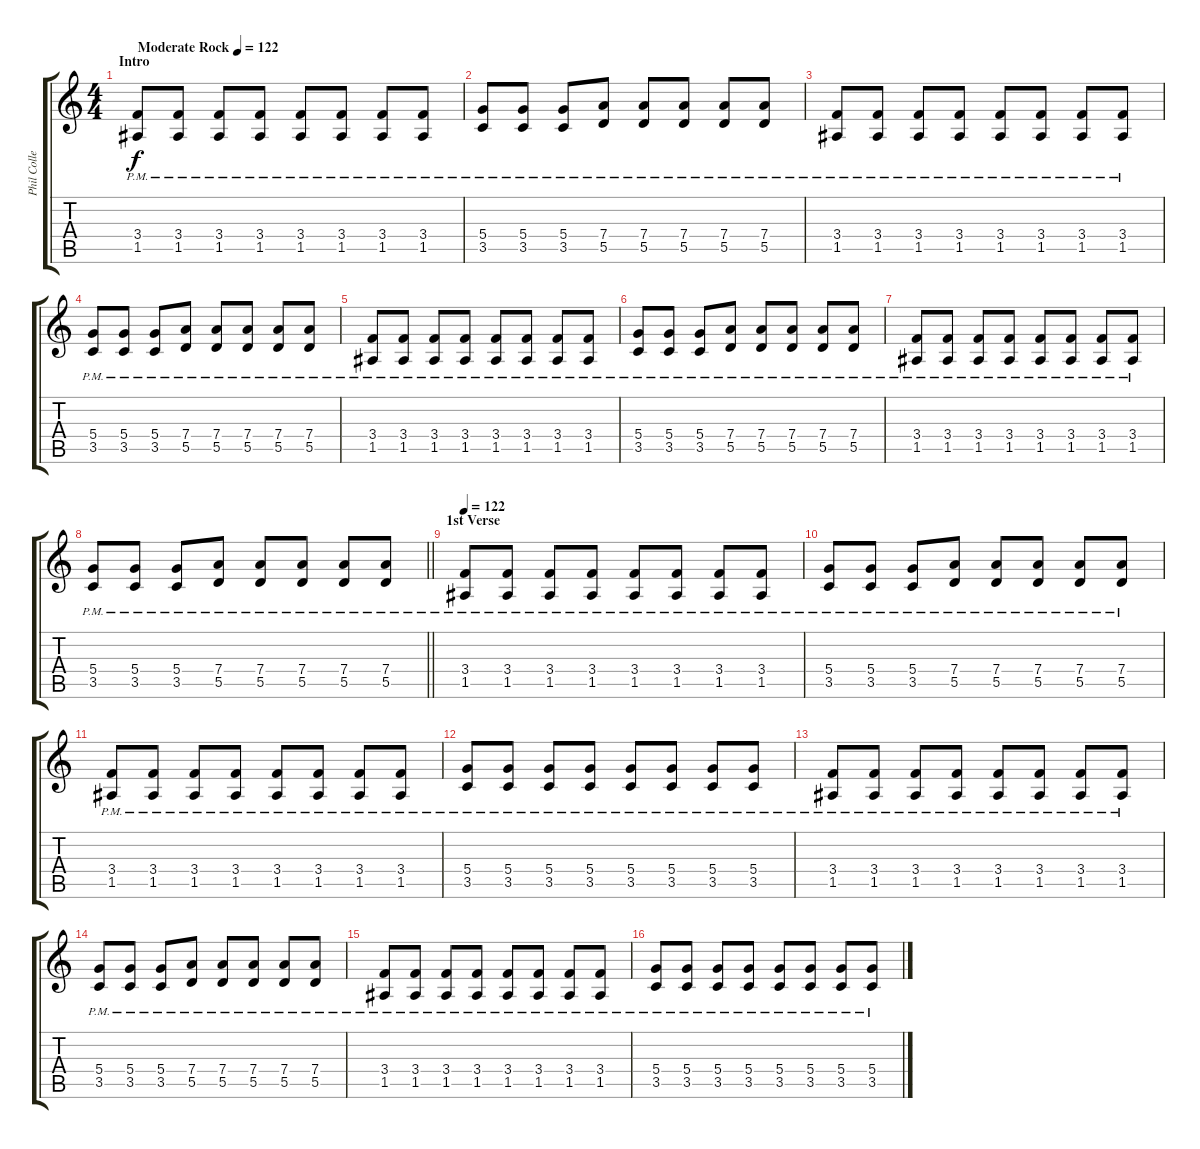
\track ("Phil Collen" "Phil Colle") {instrument overdrivenguitar}
\staff {score tabs}
\tuning (E4 B3 G3 D3 A2 E2) {hide}
\ts (4 4)
\section ("" "Intro")
\tempo (122 "Moderate Rock")
\clef g2
\ks c
(3.4{pm} 1.5{pm}).8{dy f instrument overdrivenguitar} (3.4{pm} 1.5{pm}).8 (3.4{pm} 1.5{pm}).8 (3.4{pm} 1.5{pm}).8 (3.4{pm} 1.5{pm}).8 (3.4{pm} 1.5{pm}).8 (3.4{pm} 1.5{pm}).8 (3.4{pm} 1.5{pm}).8 |
(5.4{pm} 3.5{pm}).8 (5.4{pm} 3.5{pm}).8 (5.4{pm} 3.5{pm}).8 (7.4{pm} 5.5{pm}).8 (7.4{pm} 5.5{pm}).8 (7.4{pm} 5.5{pm}).8 (7.4{pm} 5.5{pm}).8 (7.4{pm} 5.5{pm}).8 |
(3.4{pm} 1.5{pm}).8 (3.4{pm} 1.5{pm}).8 (3.4{pm} 1.5{pm}).8 (3.4{pm} 1.5{pm}).8 (3.4{pm} 1.5{pm}).8 (3.4{pm} 1.5{pm}).8 (3.4{pm} 1.5{pm}).8 (3.4{pm} 1.5{pm}).8 |
(5.4{pm} 3.5{pm}).8 (5.4{pm} 3.5{pm}).8 (5.4{pm} 3.5{pm}).8 (7.4{pm} 5.5{pm}).8 (7.4{pm} 5.5{pm}).8 (7.4{pm} 5.5{pm}).8 (7.4{pm} 5.5{pm}).8 (7.4{pm} 5.5{pm}).8 |
(3.4{pm} 1.5{pm}).8 (3.4{pm} 1.5{pm}).8 (3.4{pm} 1.5{pm}).8 (3.4{pm} 1.5{pm}).8 (3.4{pm} 1.5{pm}).8 (3.4{pm} 1.5{pm}).8 (3.4{pm} 1.5{pm}).8 (3.4{pm} 1.5{pm}).8 |
(5.4{pm} 3.5{pm}).8 (5.4{pm} 3.5{pm}).8 (5.4{pm} 3.5{pm}).8 (7.4{pm} 5.5{pm}).8 (7.4{pm} 5.5{pm}).8 (7.4{pm} 5.5{pm}).8 (7.4{pm} 5.5{pm}).8 (7.4{pm} 5.5{pm}).8 |
(3.4 1.5{pm}).8 (3.4{pm} 1.5{pm}).8 (3.4{pm} 1.5{pm}).8 (3.4 1.5{pm}).8 (3.4{pm} 1.5{pm}).8 (3.4{pm} 1.5{pm}).8 (3.4{pm} 1.5{pm}).8 (3.4 1.5{pm}).8 |
\barLineRight lightlight
(5.4 3.5{pm}).8 (5.4{pm} 3.5{pm}).8 (5.4{pm} 3.5{pm}).8 (7.4 5.5{pm}).8 (7.4{pm} 5.5{pm}).8 (7.4{pm} 5.5{pm}).8 (7.4{pm} 5.5{pm}).8 (7.4{pm} 5.5{pm}).8 |
\section ("" "1st Verse")
\tempo 122
(3.4{pm} 1.5{pm}).8 (3.4{pm} 1.5{pm}).8 (3.4{pm} 1.5{pm}).8 (3.4{pm} 1.5{pm}).8 (3.4{pm} 1.5{pm}).8 (3.4{pm} 1.5{pm}).8 (3.4{pm} 1.5{pm}).8 (3.4{pm} 1.5{pm}).8 |
(5.4{pm} 3.5{pm}).8 (5.4{pm} 3.5{pm}).8 (5.4{pm} 3.5{pm}).8 (7.4{pm} 5.5{pm}).8 (7.4{pm} 5.5{pm}).8 (7.4{pm} 5.5{pm}).8 (7.4{pm} 5.5{pm}).8 (7.4{pm} 5.5{pm}).8 |
(3.4{pm} 1.5{pm}).8 (3.4{pm} 1.5{pm}).8 (3.4{pm} 1.5{pm}).8 (3.4{pm} 1.5{pm}).8 (3.4{pm} 1.5{pm}).8 (3.4{pm} 1.5{pm}).8 (3.4{pm} 1.5{pm}).8 (3.4{pm} 1.5{pm}).8 |
(5.4{pm} 3.5{pm}).8 (5.4{pm} 3.5{pm}).8 (5.4{pm} 3.5{pm}).8 (5.4{pm} 3.5{pm}).8 (5.4{pm} 3.5{pm}).8 (5.4{pm} 3.5{pm}).8 (5.4{pm} 3.5{pm}).8 (5.4{pm} 3.5{pm}).8 |
(3.4{pm} 1.5{pm}).8 (3.4{pm} 1.5{pm}).8 (3.4{pm} 1.5{pm}).8 (3.4{pm} 1.5{pm}).8 (3.4{pm} 1.5{pm}).8 (3.4{pm} 1.5{pm}).8 (3.4{pm} 1.5{pm}).8 (3.4{pm} 1.5{pm}).8 |
(5.4{pm} 3.5{pm}).8 (5.4{pm} 3.5{pm}).8 (5.4{pm} 3.5{pm}).8 (7.4{pm} 5.5{pm}).8 (7.4{pm} 5.5{pm}).8 (7.4{pm} 5.5{pm}).8 (7.4{pm} 5.5{pm}).8 (7.4{pm} 5.5{pm}).8 |
(3.4{pm} 1.5{pm}).8 (3.4{pm} 1.5{pm}).8 (3.4{pm} 1.5{pm}).8 (3.4{pm} 1.5{pm}).8 (3.4{pm} 1.5{pm}).8 (3.4{pm} 1.5{pm}).8 (3.4{pm} 1.5{pm}).8 (3.4{pm} 1.5{pm}).8 |
(5.4{pm} 3.5{pm}).8 (5.4{pm} 3.5{pm}).8 (5.4{pm} 3.5{pm}).8 (5.4{pm} 3.5{pm}).8 (5.4{pm} 3.5{pm}).8 (5.4{pm} 3.5{pm}).8 (5.4{pm} 3.5{pm}).8 (5.4{pm} 3.5{pm}).8
